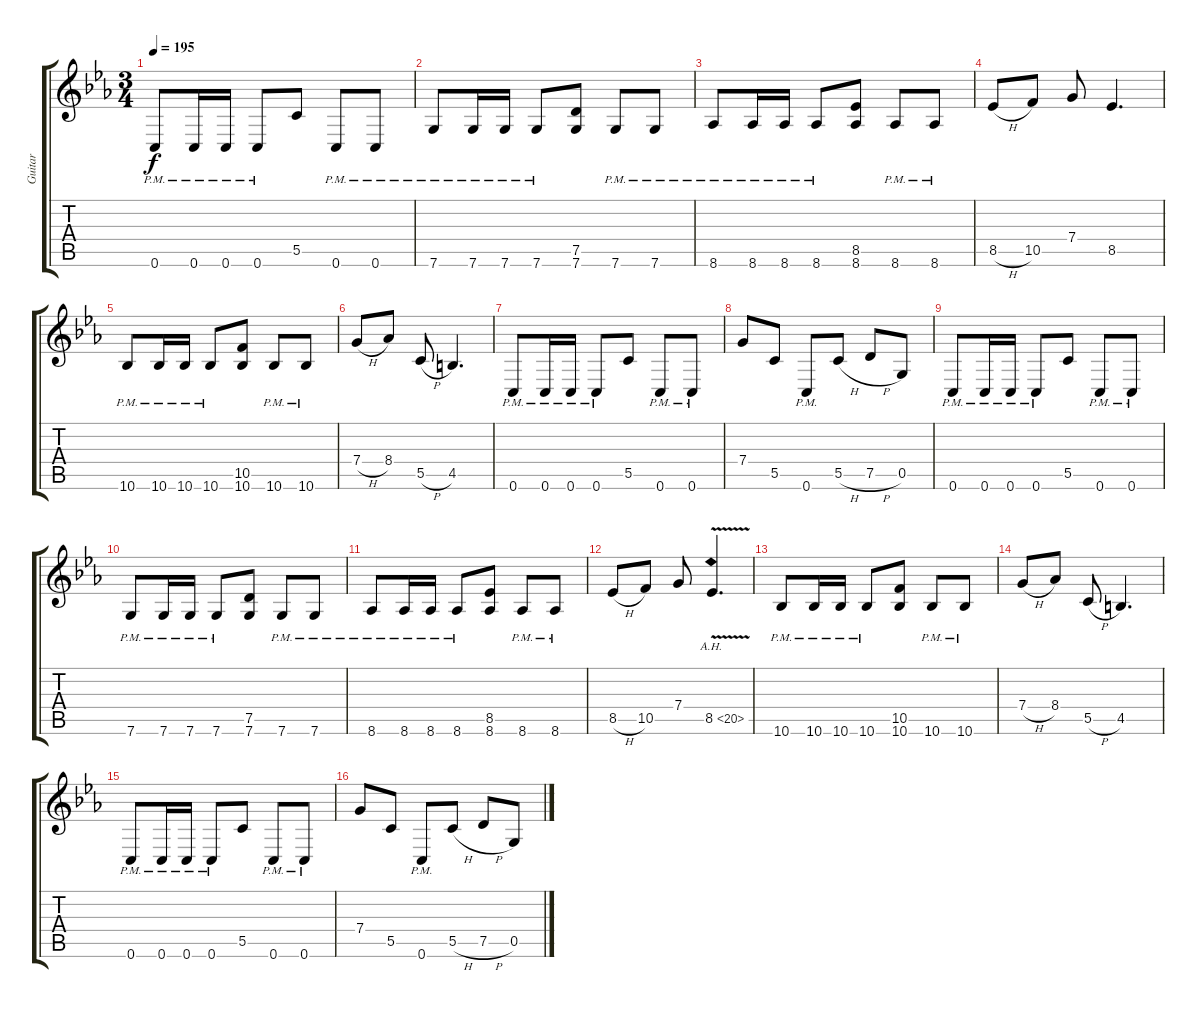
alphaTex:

\track ("Guitar" "Guitar") {instrument distortionguitar}
\staff {score tabs}
\tuning (D4 A3 F3 C3 G2 C2) {hide}
\ts (3 4)
\tempo 195
\clef g2
\ks cminor
0.6{pm}.8{dy f} 0.6{pm}.16 0.6{pm}.16 0.6{pm}.8 5.5.8 0.6{pm}.8 0.6{pm}.8 |
7.6{pm}.8 7.6{pm}.16 7.6{pm}.16 7.6{pm}.8 (7.5 7.6).8 7.6{pm}.8 7.6{pm}.8 |
8.6{pm}.8 8.6{pm}.16 8.6{pm}.16 8.6{pm}.8 (8.5 8.6).8 8.6{pm}.8 8.6{pm}.8 |
8.5{h}.8 10.5.8 7.4.8 8.5.4{d} |
10.6{pm}.8 10.6{pm}.16 10.6{pm}.16 10.6{pm}.8 (10.5 10.6).8 10.6{pm}.8 10.6{pm}.8 |
7.4{h}.8 8.4.8 5.5{h}.8 4.5.4{d} |
0.6{pm}.8 0.6{pm}.16 0.6{pm}.16 0.6{pm}.8 5.5.8 0.6{pm}.8 0.6{pm}.8 |
7.4.8 5.5.8 0.6{pm}.8 5.5{h}.8 7.5{h}.8 0.5.8 |
0.6{pm}.8 0.6{pm}.16 0.6{pm}.16 0.6{pm}.8 5.5.8 0.6{pm}.8 0.6{pm}.8 |
7.6{pm}.8 7.6{pm}.16 7.6{pm}.16 7.6{pm}.8 (7.5 7.6).8 7.6{pm}.8 7.6{pm}.8 |
8.6{pm}.8 8.6{pm}.16 8.6{pm}.16 8.6{pm}.8 (8.5 8.6).8 8.6{pm}.8 8.6{pm}.8 |
8.5{h}.8 10.5.8 7.4.8 8.5{ah 12 v}.4{d} |
10.6{pm}.8 10.6{pm}.16 10.6{pm}.16 10.6{pm}.8 (10.5 10.6).8 10.6{pm}.8 10.6{pm}.8 |
7.4{h}.8 8.4.8 5.5{h}.8 4.5.4{d} |
0.6{pm}.8 0.6{pm}.16 0.6{pm}.16 0.6{pm}.8 5.5.8 0.6{pm}.8 0.6{pm}.8 |
7.4.8 5.5.8 0.6{pm}.8 5.5{h}.8 7.5{h}.8 0.5.8
